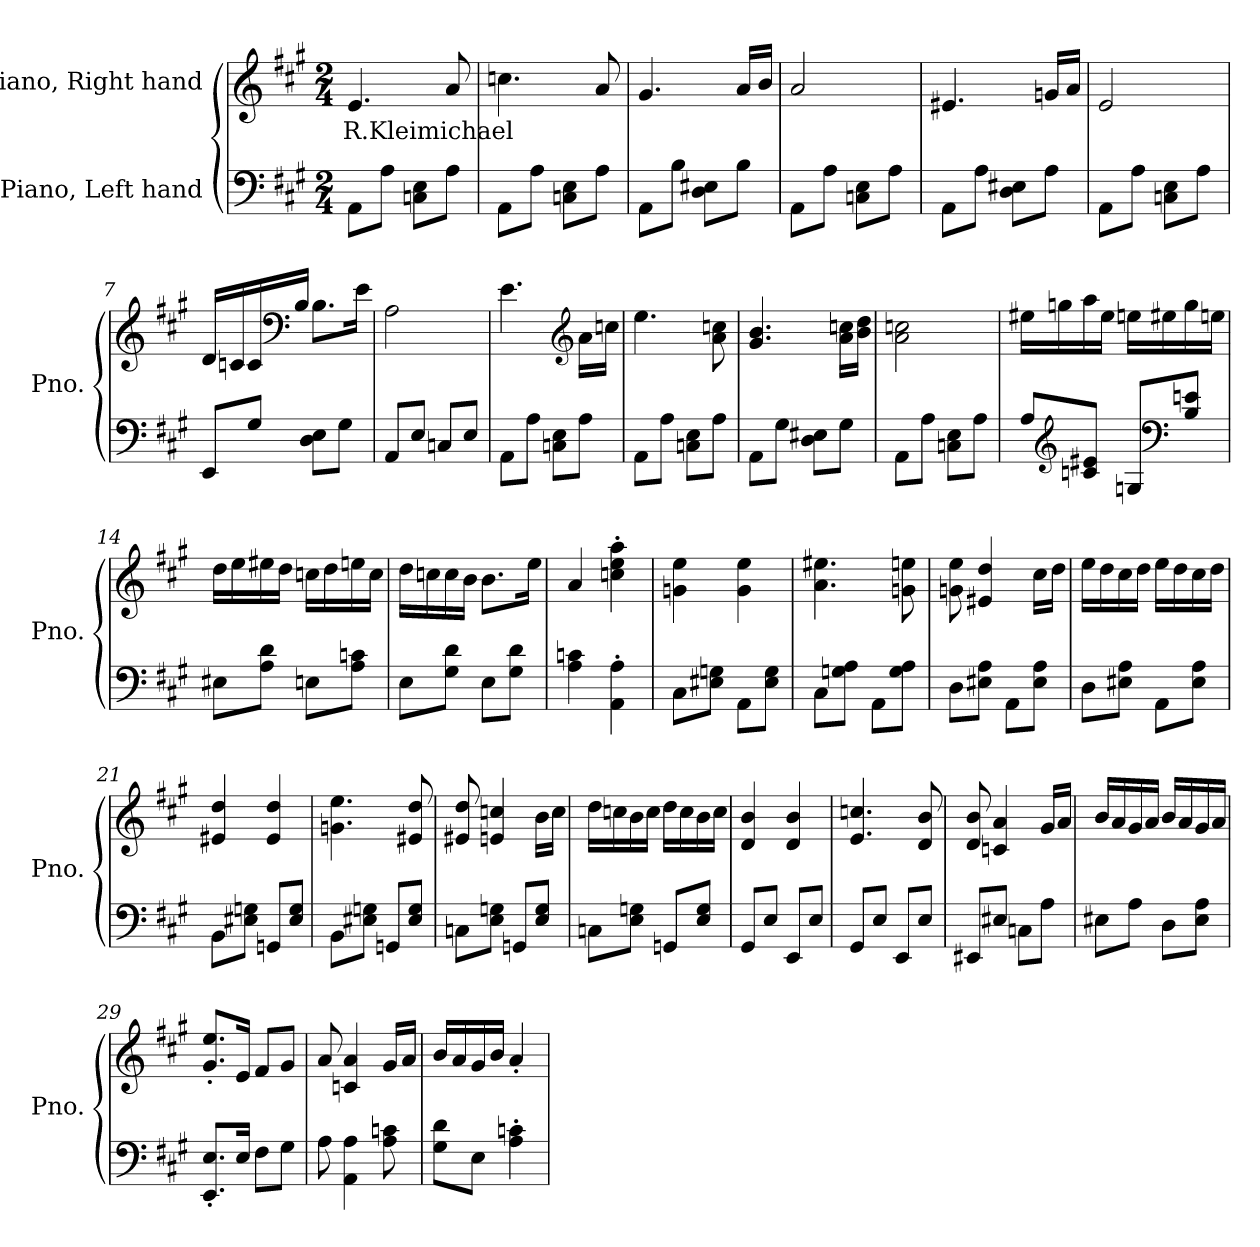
**kern	**kern	**text
*part2	*part1	*part1
*staff2	*staff1	*staff1
*I"Piano, Left hand	*I"Piano, Right hand	*
*I'Pno.	*I'Pno.	*
*clefF4	*clefG2	*
*k[f#c#g#]	*k[f#c#g#]	*
*M2/4	*M2/4	*
*MM120	*MM120	*
=1	=1	=1
!	!	!LO:LY:b
8AA\L	4.e/	R.Kleimichael
8A\J	.	.
8Cn\ 8E\L	.	.
8A\J	8a/	.
=2	=2	=2
8AA\L	4.ccn\	.
8A\J	.	.
8Cn\ 8E\L	.	.
8A\J	8a/	.
=3	=3	=3
8AA\L	4.g#/	.
8B\J	.	.
8D\ 8E#X\L	.	.
8B\J	16a/LL	.
.	16b/JJ	.
=4	=4	=4
8AA\L	2a/	.
8A\J	.	.
8Cn\ 8E\L	.	.
8A\J	.	.
!!LO:LB:g=z
=5	=5	=5
8AA\L	4.e#X/	.
8A\J	.	.
8D\ 8E#X\L	.	.
8A\J	16gn/LL	.
.	16a/JJ	.
=6	=6	=6
8AA\L	2e/	.
8A\J	.	.
8Cn\ 8E\L	.	.
8A\J	.	.
=7	=7	=7
8EE/L	16d/LL	.
.	16cn/	.
8G#/J	16c/	.
*	*clefF4	*
.	16B/JJ	.
8D\ 8E\L	8.B\L	.
8G#\J	.	.
.	16e\Jk	.
=8	=8	=8
8AA/L	2A\	.
8E/J	.	.
8Cn/L	.	.
8E/J	.	.
=9	=9	=9
8AA\L	4.e\	.
8A\J	.	.
8Cn\ 8E\L	.	.
*	*clefG2	*
8A\J	16a\LL	.
.	16ccn\JJ	.
!!LO:LB:g=z
=10	=10	=10
8AA\L	4.ee\	.
8A\J	.	.
8Cn\ 8E\L	.	.
8A\J	8a\ 8ccn\	.
=11	=11	=11
8AA\L	4.g#/ 4.b/	.
8G#\J	.	.
8D\ 8E#X\L	.	.
8G#\J	16a\ 16ccn\LL	.
.	16b\ 16dd\JJ	.
=12	=12	=12
8AA\L	2a\ 2ccn\	.
8A\J	.	.
8Cn\ 8E\L	.	.
8A\J	.	.
=13	=13	=13
8A/L	16ee#X\LL	.
.	16ggn\	.
*clefG2	*	*
8cn/ 8e#X/J	16aa\	.
.	16ee#\JJ	.
8Gn/L	16een\LL	.
.	16ee#X\	.
*clefF4	*	*
8B/ 8en/J	16gg\	.
.	16een\JJ	.
!!LO:LB:g=z
=14	=14	=14
8E#X\L	16dd\LL	.
.	16ee\	.
8A\ 8d\J	16ee#X\	.
.	16dd\JJ	.
8En\L	16ccn\LL	.
.	16dd\	.
8A\ 8cn\J	16een\	.
.	16cc\JJ	.
=15	=15	=15
8E\L	16dd\LL	.
.	16ccn\	.
8G#\ 8d\J	16cc\	.
.	16b\JJ	.
8E\L	8.b\L	.
8G#\ 8d\J	.	.
.	16ee\Jk	.
=16	=16	=16
4A\ 4cn\	4a/	.
4AA\' 4A\'	4ccn\' 4ee\' 4aa\'	.
=17	=17	=17
8C#\L	4gn\ 4ee\	.
8E#X\ 8Gn\J	.	.
8AA\L	4g\ 4ee\	.
8E#\ 8G\J	.	.
=18	=18	=18
8C#\L	4.a\ 4.ee#X\	.
8Gn\ 8A\J	.	.
8AA\L	.	.
8G\ 8A\J	8gn\ 8een\	.
!!LO:LB:g=z
=19	=19	=19
8D\L	8gn\ 8ee\	.
8E#X\ 8A\J	4e#X/ 4dd/	.
8AA\L	.	.
8E#\ 8A\J	16cc#\LL	.
.	16dd\JJ	.
=20	=20	=20
8D\L	16ee\LL	.
.	16dd\	.
8E#X\ 8A\J	16cc#\	.
.	16dd\JJ	.
8AA\L	16ee\LL	.
.	16dd\	.
8E#\ 8A\J	16cc#\	.
.	16dd\JJ	.
=21	=21	=21
8BB\L	4e#X/ 4dd/	.
8E#X\ 8Gn\J	.	.
8GGn/L	4e#/ 4dd/	.
8E#/ 8G/J	.	.
=22	=22	=22
8BB\L	4.gn\ 4.ee\	.
8E#X\ 8Gn\J	.	.
8GGn/L	.	.
8E#/ 8G/J	8e#X/ 8dd/	.
=23	=23	=23
8Cn\L	8e#X/ 8dd/	.
8E\ 8Gn\J	4en/ 4ccn/	.
8GGn/L	.	.
8E/ 8G/J	16b\LL	.
.	16cc\JJ	.
!!LO:LB:g=z
=24	=24	=24
8Cn\L	16dd\LL	.
.	16ccn\	.
8E\ 8Gn\J	16b\	.
.	16cc\JJ	.
8GGn/L	16dd\LL	.
.	16cc\	.
8E/ 8G/J	16b\	.
.	16cc\JJ	.
=25	=25	=25
8GG#/L	4d/ 4b/	.
8E/J	.	.
8EE/L	4d/ 4b/	.
8E/J	.	.
=26	=26	=26
8GG#/L	4.e/ 4.ccn/	.
8E/J	.	.
8EE/L	.	.
8E/J	8d/ 8b/	.
=27	=27	=27
8EE#X/L	8d/ 8b/	.
8E#X/J	4cn/ 4a/	.
8Cn\L	.	.
8A\J	16g#/LL	.
.	16a/JJ	.
=28	=28	=28
8E#X\L	16b/LL	.
.	16a/	.
8A\J	16g#/	.
.	16a/JJ	.
8D\L	16b/LL	.
.	16a/	.
8E#\ 8A\J	16g#/	.
.	16a/JJ	.
=29	=29	=29
8.EE/' 8.E/'L	8.g#/' 8.ee/'L	.
16E/Jk	16e/Jk	.
8F#\L	8f#/L	.
8G#\J	8g#/J	.
!!LO:PB:g=z
=30	=30	=30
8A\	8a/	.
4AA\ 4A\	4cn/ 4a/	.
8A\ 8cn\	16g#/LL	.
.	16a/JJ	.
=31	=31	=31
8G#\ 8d\L	16b/LL	.
.	16a/	.
8E\J	16g#/	.
.	16b/JJ	.
4A\' 4cn\'	4a'/	.
=	=	=
*-	*-	*-
